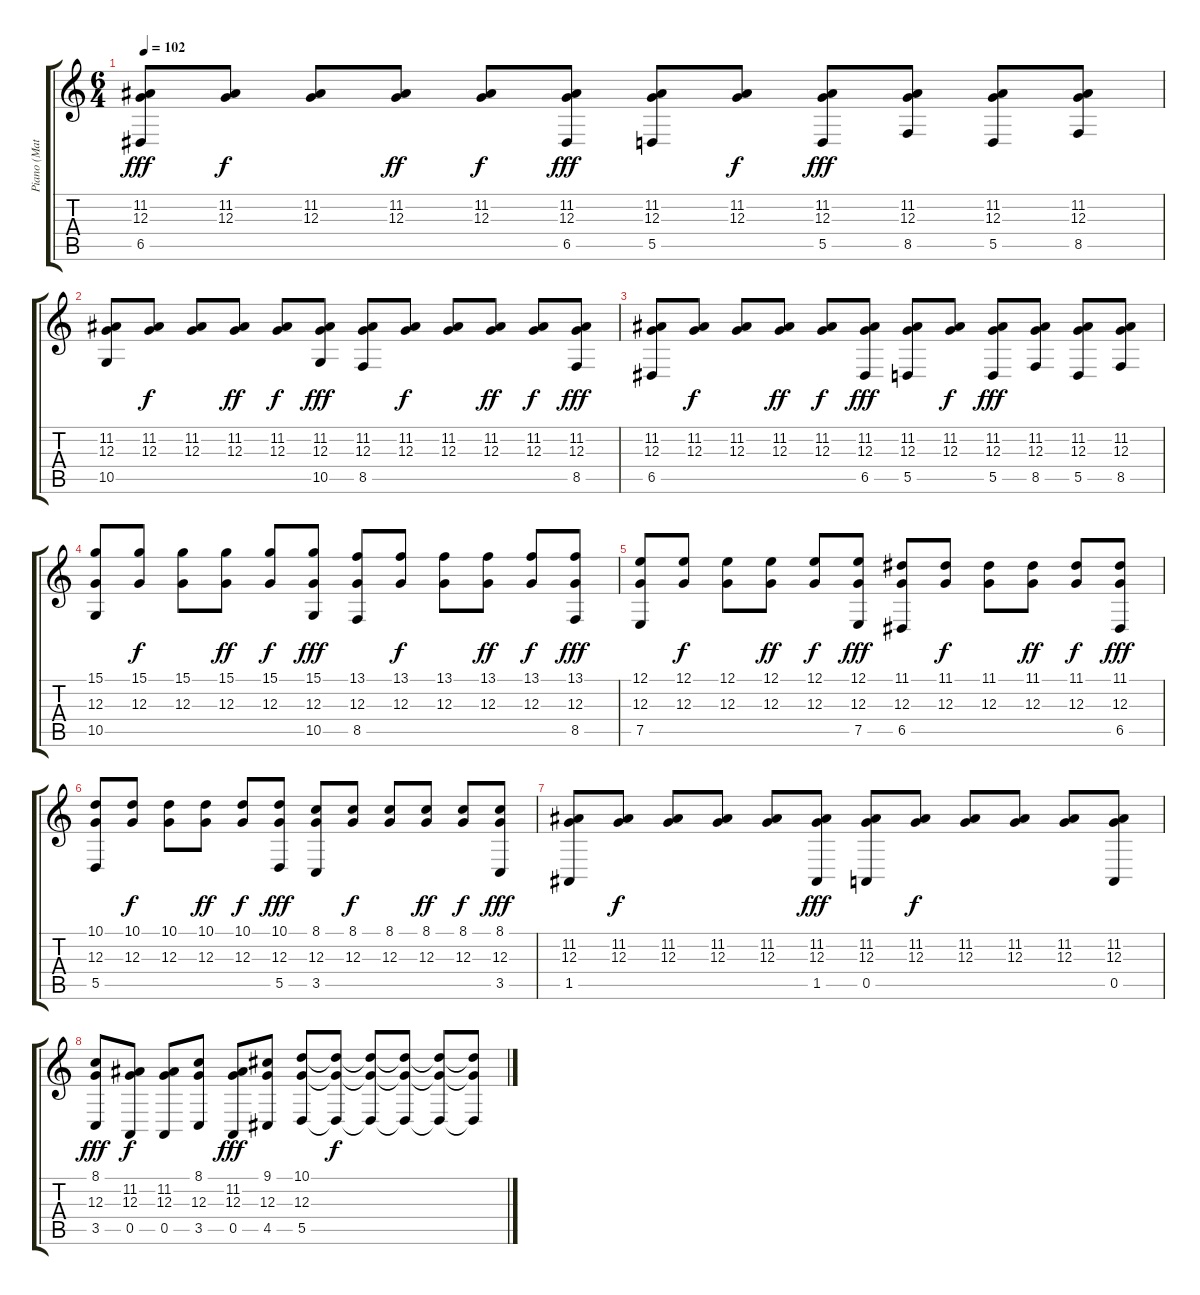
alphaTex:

\track ("Piano (Matt)" "Piano (Mat") {instrument acousticgrandpiano}
\staff {score tabs}
\tuning (E4 B3 G3 D3 A2 E2) {hide}
\ts (6 4)
\tempo 102
\clef g2
\ks c
(11.2 12.3 6.5).8{dy fff} (11.2 12.3).8{dy f} (11.2 12.3).8 (11.2 12.3).8{dy ff} (11.2 12.3).8{dy f} (11.2 12.3 6.5).8{dy fff} (11.2 12.3 5.5).8 (11.2 12.3).8{dy f} (11.2 12.3 5.5).8{dy fff} (11.2 12.3 8.5).8 (11.2 12.3 5.5).8 (11.2 12.3 8.5).8 |
(11.2 12.3 10.5).8 (11.2 12.3).8{dy f} (11.2 12.3).8 (11.2 12.3).8{dy ff} (11.2 12.3).8{dy f} (11.2 12.3 10.5).8{dy fff} (11.2 12.3 8.5).8 (11.2 12.3).8{dy f} (11.2 12.3).8 (11.2 12.3).8{dy ff} (11.2 12.3).8{dy f} (11.2 12.3 8.5).8{dy fff} |
(11.2 12.3 6.5).8 (11.2 12.3).8{dy f} (11.2 12.3).8 (11.2 12.3).8{dy ff} (11.2 12.3).8{dy f} (11.2 12.3 6.5).8{dy fff} (11.2 12.3 5.5).8 (11.2 12.3).8{dy f} (11.2 12.3 5.5).8{dy fff} (11.2 12.3 8.5).8 (11.2 12.3 5.5).8 (11.2 12.3 8.5).8 |
(15.1 12.3 10.5).8 (15.1 12.3).8{dy f} (15.1 12.3).8 (15.1 12.3).8{dy ff} (15.1 12.3).8{dy f} (15.1 12.3 10.5).8{dy fff} (13.1 12.3 8.5).8 (13.1 12.3).8{dy f} (13.1 12.3).8 (13.1 12.3).8{dy ff} (13.1 12.3).8{dy f} (13.1 12.3 8.5).8{dy fff} |
(12.1 12.3 7.5).8 (12.1 12.3).8{dy f} (12.1 12.3).8 (12.1 12.3).8{dy ff} (12.1 12.3).8{dy f} (12.1 12.3 7.5).8{dy fff} (11.1 12.3 6.5).8 (11.1 12.3).8{dy f} (11.1 12.3).8 (11.1 12.3).8{dy ff} (11.1 12.3).8{dy f} (11.1 12.3 6.5).8{dy fff} |
(10.1 12.3 5.5).8 (10.1 12.3).8{dy f} (10.1 12.3).8 (10.1 12.3).8{dy ff} (10.1 12.3).8{dy f} (10.1 12.3 5.5).8{dy fff} (8.1 12.3 3.5).8 (8.1 12.3).8{dy f} (8.1 12.3).8 (8.1 12.3).8{dy ff} (8.1 12.3).8{dy f} (8.1 12.3 3.5).8{dy fff} |
(11.2 12.3 1.5).8 (11.2 12.3).8{dy f} (11.2 12.3).8 (11.2 12.3).8 (11.2 12.3).8 (11.2 12.3 1.5).8{dy fff} (11.2 12.3 0.5).8 (11.2 12.3).8{dy f} (11.2 12.3).8 (11.2 12.3).8 (11.2 12.3).8 (11.2 12.3 0.5).8 |
(8.1 12.3 3.5).8{dy fff} (11.2 12.3 0.5).8{dy f} (11.2 12.3 0.5).8 (8.1 12.3 3.5).8 (11.2 12.3 0.5).8{dy fff} (9.1 12.3 4.5).8 (10.1 12.3 5.5).8 (10.1{t} 12.3{t} 5.5{t}).8{dy f} (10.1{t} 12.3{t} 5.5{t}).8 (10.1{t} 12.3{t} 5.5{t}).8 (10.1{t} 12.3{t} 5.5{t}).8 (10.1{t} 12.3{t} 5.5{t}).8
